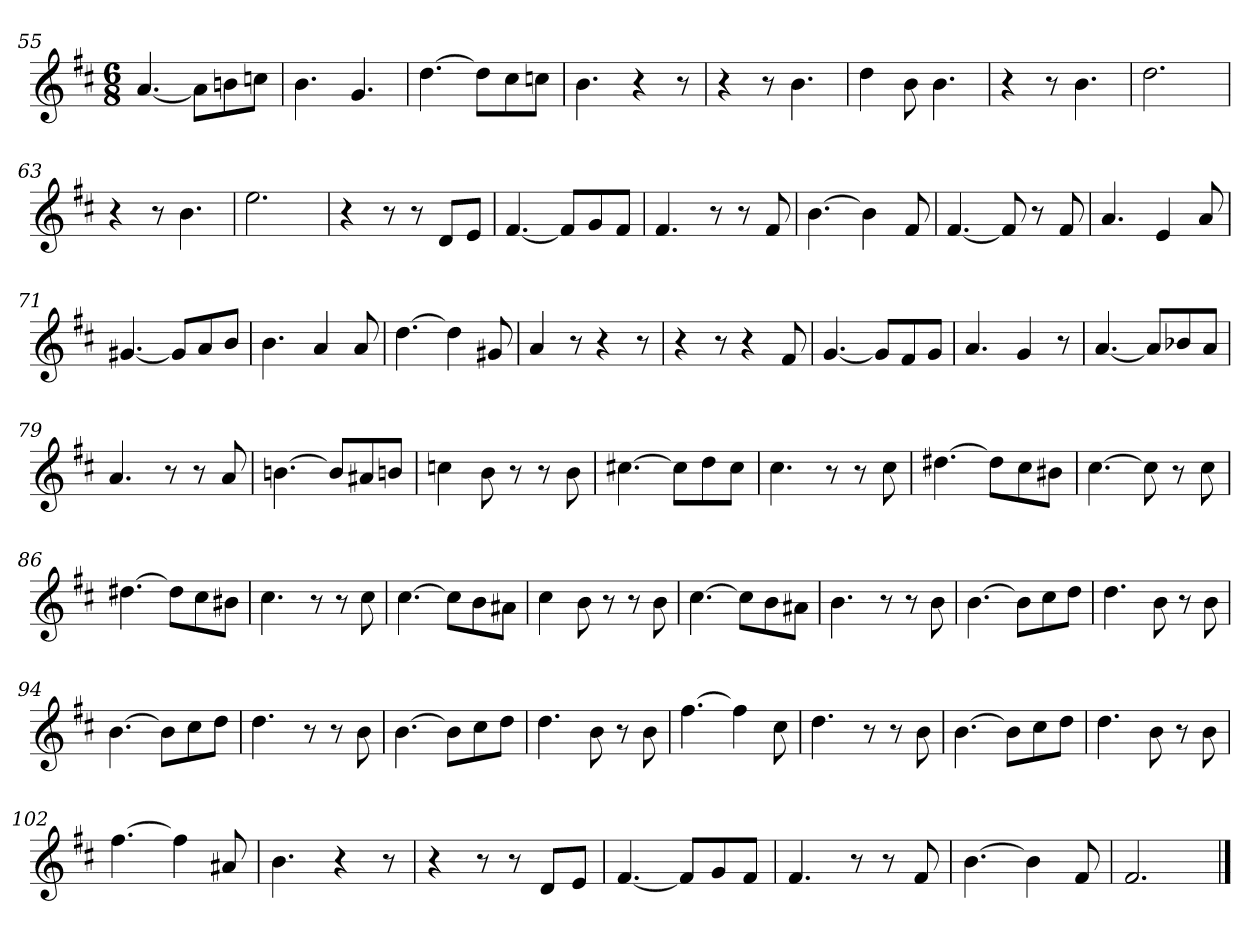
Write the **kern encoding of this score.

**kern
*part1
*staff1
*clefG2
*k[f#c#]
*M6/8
=55
[4.a/
8a\L]
8bn\
8ccn\J
=56
4.b\
4.g/
=57
[4.dd\
8dd\L]
8cc#\
8ccn\J
=58
4.b\
4r
8r
=59
4r
8r
4.b\
=60
4dd\
8b\
4.b\
!!LO:LB:g=z
=61
4r
8r
4.b\
=62
2.dd\
=63
4r
8r
4.b\
=64
2.ee\
=65
4r
8r
8r
8d/L
8e/J
=66
[4.f#/
8f#/L]
8g/
8f#/J
=67
4.f#/
8r
8r
8f#/
=68
[4.b\
4b\]
8f#/
=69
[4.f#/
8f#/]
8r
8f#/
=70
4.a/
4e/
8a/
=71
[4.g#X/
8g#/L]
8a/
8b/J
!!LO:LB:g=z
=72
4.b\
4a/
8a/
=73
[4.dd\
4dd\]
8g#X/
=74
4a/
8r
4r
8r
=75
4r
8r
4r
8f#/
=76
[4.g/
8g/L]
8f#/
8g/J
=77
4.a/
4g/
8r
=78
[4.a/
8a/L]
8b-X/
8a/J
=79
4.a/
8r
8r
8a/
=80
[4.bn\
8bn/L]
8a#X/
8bn/J
=81
4ccn\
8b\
8r
8r
8b\
!!LO:LB:g=z
=82
[4.cc#X\
8cc#\L]
8dd\
8cc#\J
=83
4.cc#\
8r
8r
8cc#\
=84
[4.dd#X\
8dd#\L]
8cc#\
8b#X\J
=85
[4.cc#\
8cc#\]
8r
8cc#\
=86
[4.dd#X\
8dd#\L]
8cc#\
8b#X\J
=87
4.cc#\
8r
8r
8cc#\
=88
[4.cc#\
8cc#\L]
8b\
8a#X\J
=89
4cc#\
8b\
8r
8r
8b\
=90
[4.cc#\
8cc#\L]
8b\
8a#X\J
!!LO:LB:g=z
=91
4.b\
8r
8r
8b\
=92
[4.b\
8b\L]
8cc#\
8dd\J
=93
4.dd\
8b\
8r
8b\
=94
[4.b\
8b\L]
8cc#\
8dd\J
=95
4.dd\
8r
8r
8b\
=96
[4.b\
8b\L]
8cc#\
8dd\J
=97
4.dd\
8b\
8r
8b\
=98
[4.ff#\
4ff#\]
8cc#\
=99
4.dd\
8r
8r
8b\
=100
[4.b\
8b\L]
8cc#\
8dd\J
=101
4.dd\
8b\
8r
8b\
!!LO:PB:g=z
=102
[4.ff#\
4ff#\]
8a#X/
=103
4.b\
4r
8r
=104
4r
8r
8r
8d/L
8e/J
=105
[4.f#/
8f#/L]
8g/
8f#/J
=106
4.f#/
8r
8r
8f#/
=107
[4.b\
4b\]
8f#/
=108
2.f#/
==
*-
